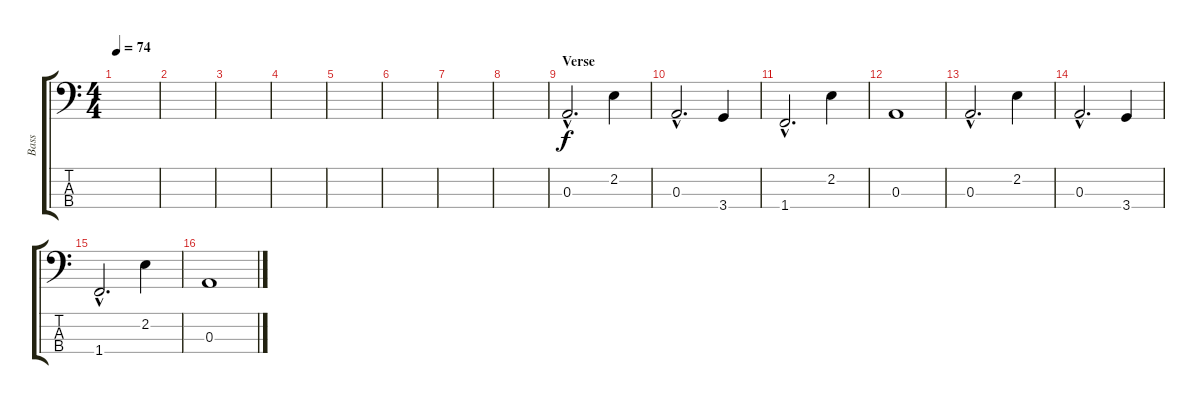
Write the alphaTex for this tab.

\track ("Bass" "Bass") {instrument electricbassfinger}
\staff {score tabs}
\tuning (G2 D2 A1 E1) {hide}
\ts (4 4)
\tempo 74
\clef f4
\ks c
|
|
|
|
|
|
|
|
\section ("" "Verse")
0.3{hac}.2{d} 2.2.4 |
0.3{hac}.2{d} 3.4.4 |
1.4{hac}.2{d} 2.2.4 |
0.3.1 |
0.3{hac}.2{d} 2.2.4 |
0.3{hac}.2{d} 3.4.4 |
1.4{hac}.2{d} 2.2.4 |
0.3.1
